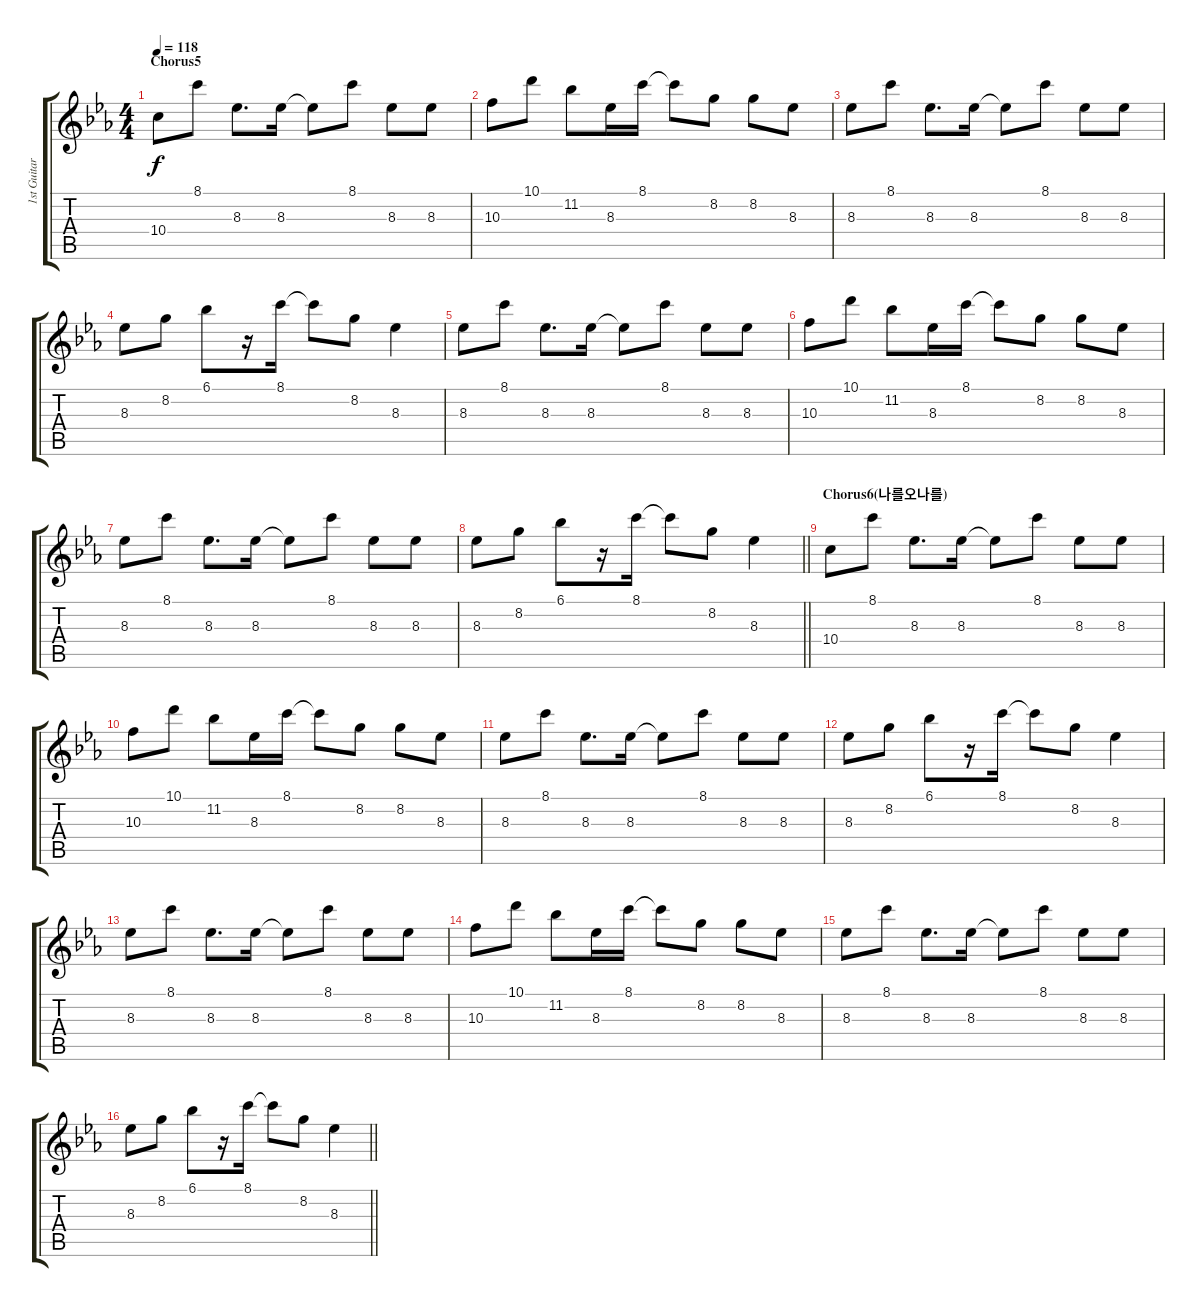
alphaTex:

\track ("1st Guitar" "1st Guitar") {instrument electricguitarclean}
\staff {score tabs}
\tuning (E4 B3 G3 D3 A2 E2) {hide}
\ts (4 4)
\section ("" "Chorus5")
\tempo 118
\clef g2
\ks cminor
10.4.8{dy f} 8.1.8 8.3.8{d} 8.3.16 8.3{t}.8 8.1.8 8.3.8 8.3.8 |
10.3.8 10.1.8 11.2.8 8.3.16 8.1.16 8.1{t}.8 8.2.8 8.2.8 8.3.8 |
8.3.8 8.1.8 8.3.8{d} 8.3.16 8.3{t}.8 8.1.8 8.3.8 8.3.8 |
8.3.8 8.2.8 6.1.8 r.16 8.1.16 8.1{t}.8 8.2.8 8.3.4 |
8.3.8 8.1.8 8.3.8{d} 8.3.16 8.3{t}.8 8.1.8 8.3.8 8.3.8 |
10.3.8 10.1.8 11.2.8 8.3.16 8.1.16 8.1{t}.8 8.2.8 8.2.8 8.3.8 |
8.3.8 8.1.8 8.3.8{d} 8.3.16 8.3{t}.8 8.1.8 8.3.8 8.3.8 |
\barLineRight lightlight
8.3.8 8.2.8 6.1.8 r.16 8.1.16 8.1{t}.8 8.2.8 8.3.4 |
\section ("" "Chorus6(나를오나를)")
10.4.8 8.1.8 8.3.8{d} 8.3.16 8.3{t}.8 8.1.8 8.3.8 8.3.8 |
10.3.8 10.1.8 11.2.8 8.3.16 8.1.16 8.1{t}.8 8.2.8 8.2.8 8.3.8 |
8.3.8 8.1.8 8.3.8{d} 8.3.16 8.3{t}.8 8.1.8 8.3.8 8.3.8 |
8.3.8 8.2.8 6.1.8 r.16 8.1.16 8.1{t}.8 8.2.8 8.3.4 |
8.3.8 8.1.8 8.3.8{d} 8.3.16 8.3{t}.8 8.1.8 8.3.8 8.3.8 |
10.3.8 10.1.8 11.2.8 8.3.16 8.1.16 8.1{t}.8 8.2.8 8.2.8 8.3.8 |
8.3.8 8.1.8 8.3.8{d} 8.3.16 8.3{t}.8 8.1.8 8.3.8 8.3.8 |
\barLineRight lightlight
8.3.8 8.2.8 6.1.8 r.16 8.1.16 8.1{t}.8 8.2.8 8.3.4
